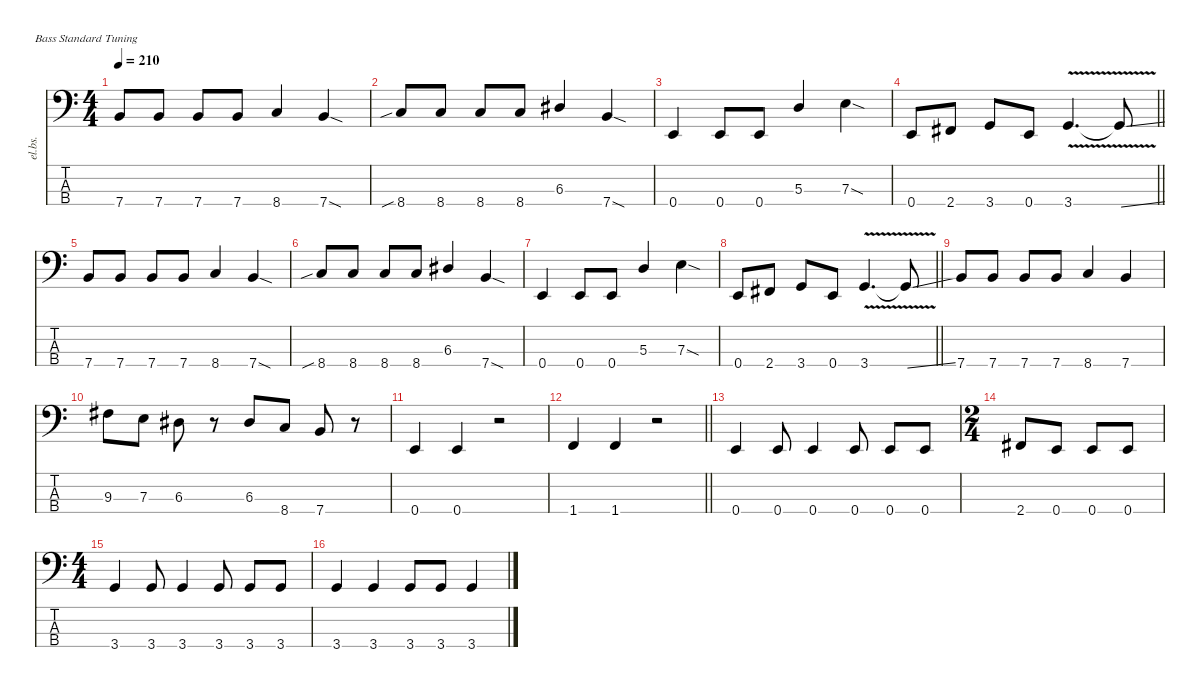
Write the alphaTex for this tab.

\defaultSystemsLayout 4
\hideDynamics
\bracketExtendMode nobrackets
\otherSystemsTrackNameOrientation horizontal
\track ("Cliff Burton" "el.bs.") {instrument electricbassfinger}
\staff {score tabs}
\tuning (G2 D2 A1 E1)
\ts (4 4)
\tempo 210
\clef f4
\ks c
7.4.8{dy f beam Up} 7.4.8{beam Up} 7.4.8{beam Up} 7.4.8{beam Up} 8.4.4{beam Up} 7.4{sod}.4{beam Up} |
8.4{sib}.8{beam Up} 8.4.8{beam Up} 8.4.8{beam Up} 8.4.8{beam Up} 6.3{acc #}.4{beam Up} 7.4{sod}.4{beam Up} |
0.4.4{beam Up} 0.4.8{beam Up} 0.4.8{beam Up} 5.3.4{beam Up} 7.3{sod}.4{beam Down} |
\barLineRight lightlight
0.4.8{beam Up} 2.4{acc #}.8{beam Up} 3.4.8{beam Up} 0.4.8{beam Up} 3.4{v}.4{d beam Up} 3.4{v ss t}.8{beam Up} |
7.4.8{beam Up} 7.4.8{beam Up} 7.4.8{beam Up} 7.4.8{beam Up} 8.4.4{beam Up} 7.4{sod}.4{beam Up} |
8.4{sib}.8{beam Up} 8.4.8{beam Up} 8.4.8{beam Up} 8.4.8{beam Up} 6.3{acc #}.4{beam Up} 7.4{sod}.4{beam Up} |
0.4.4{beam Up} 0.4.8{beam Up} 0.4.8{beam Up} 5.3.4{beam Up} 7.3{sod}.4{beam Down} |
\barLineRight lightlight
0.4.8{beam Up} 2.4{acc #}.8{beam Up} 3.4.8{beam Up} 0.4.8{beam Up} 3.4{v}.4{d beam Up} 3.4{v ss t}.8{beam Up} |
7.4.8{beam Up} 7.4.8{beam Up} 7.4.8{beam Up} 7.4.8{beam Up} 8.4.4{beam Up} 7.4.4{beam Up} |
9.3{acc #}.8{beam Down} 7.3.8{beam Down} 6.3{acc #}.8{beam Down} r.8{beam Down} 6.3{acc #}.8{beam Up} 8.4.8{beam Up} 7.4.8{beam Up} r.8{beam Up} |
0.4.4{beam Up} 0.4.4{beam Up} r.2{beam Up} |
\barLineRight lightlight
1.4.4{beam Up} 1.4.4{beam Up} r.2{beam Up} |
0.4.4{beam Up} 0.4.8{beam Up} 0.4.4{beam Up} 0.4.8{beam Up} 0.4.8{beam Up} 0.4.8{beam Up} |
\ts (2 4)
\beaming (8 2 2 2 2)
2.4{acc #}.8{beam Up} 0.4.8{beam Up} 0.4.8{beam Up} 0.4.8{beam Up} |
\ts (4 4)
\beaming (8 2 2 2 2)
3.4.4{beam Up} 3.4.8{beam Up} 3.4.4{beam Up} 3.4.8{beam Up} 3.4.8{beam Up} 3.4.8{beam Up} |
3.4.4{beam Up} 3.4.4{beam Up} 3.4.8{beam Up} 3.4.8{beam Up} 3.4.4{beam Up}
